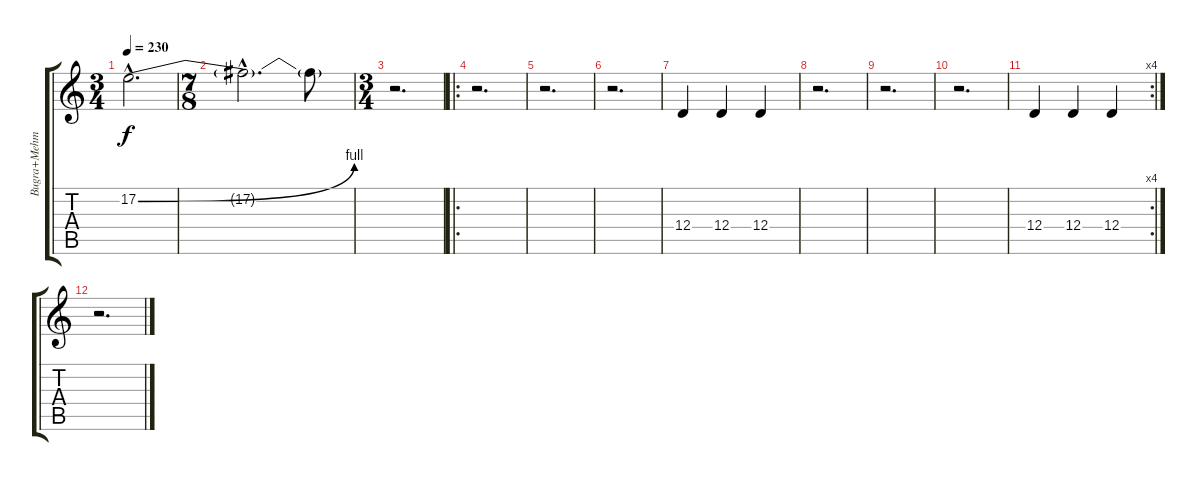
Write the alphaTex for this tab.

\track ("Bugra+Mehmet" "Bugra+Mehm") {instrument lead1square}
\staff {score tabs}
\tuning (E4 B3 G3 D3 A2 E2) {hide}
\ts (3 4)
\tempo 230
\clef g2
\ks c
17.2{be (bend 0 0 60 4) hac}.2{d dy f} |
\ts (7 8)
17.2{hac t}.2{d} 17.2{t}.8 |
\ts (3 4)
r.2{d} |
\ro
r.2{d} |
r.2{d} |
r.2{d} |
12.4.4 12.4.4 12.4.4 |
r.2{d} |
r.2{d} |
r.2{d} |
\rc 4
12.4.4 12.4.4 12.4.4 |
r.2{d}
